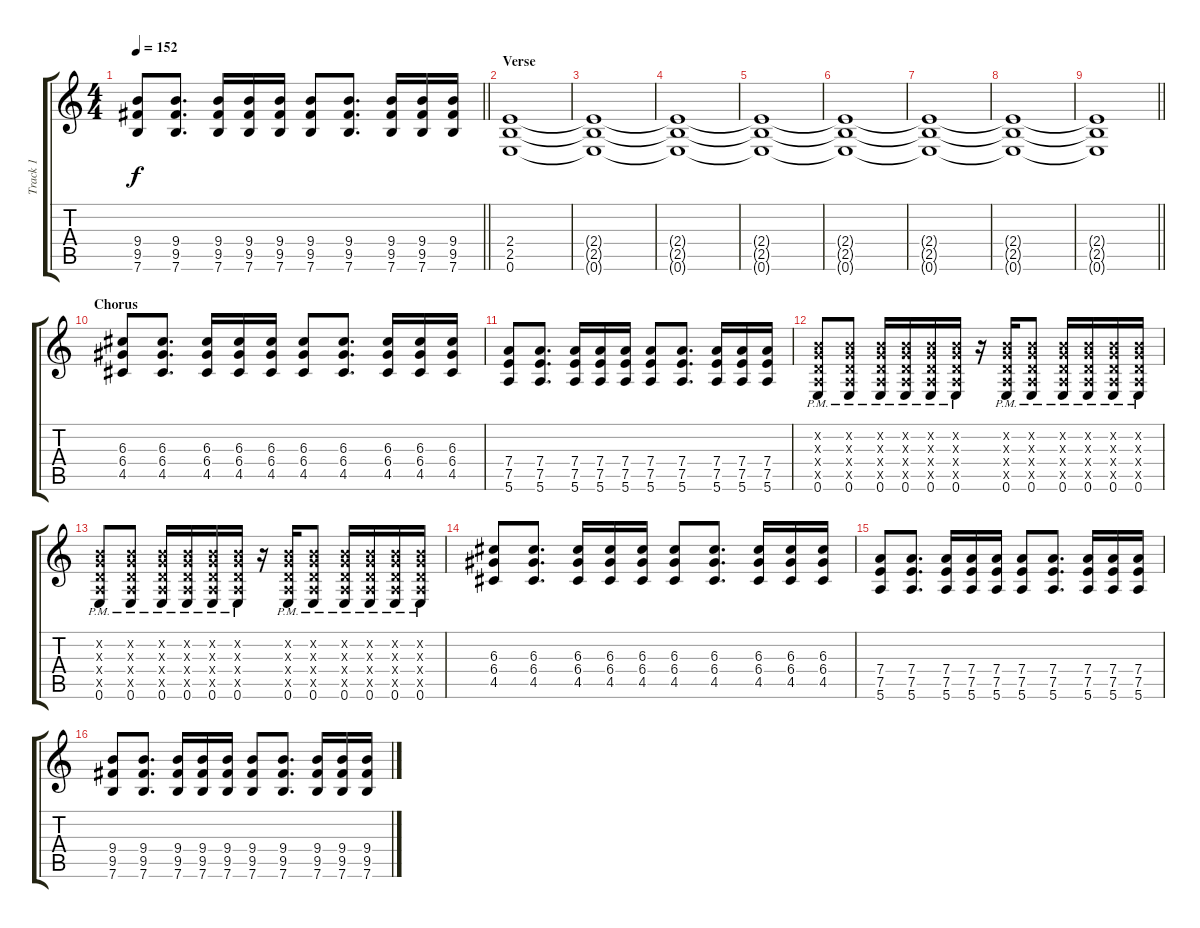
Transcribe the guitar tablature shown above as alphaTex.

\track ("Track 1" "Track 1") {instrument distortionguitar}
\staff {score tabs}
\tuning (E4 B3 G3 D3 A2 E2) {hide}
\ts (4 4)
\tempo 152
\clef g2
\barLineRight lightlight
\ks c
(9.4 9.5 7.6).8{dy f} (9.4 9.5 7.6).8{d} (9.4 9.5 7.6).16 (9.4 9.5 7.6).16 (9.4 9.5 7.6).16 (9.4 9.5 7.6).8 (9.4 9.5 7.6).8{d} (9.4 9.5 7.6).16 (9.4 9.5 7.6).16 (9.4 9.5 7.6).16 |
\section ("" "Verse")
(2.4 2.5 0.6).1 |
(2.4{t} 2.5{t} 0.6{t}).1 |
(2.4{t} 2.5{t} 0.6{t}).1 |
(2.4{t} 2.5{t} 0.6{t}).1 |
(2.4{t} 2.5{t} 0.6{t}).1 |
(2.4{t} 2.5{t} 0.6{t}).1 |
(2.4{t} 2.5{t} 0.6{t}).1 |
\barLineRight lightlight
(2.4{t} 2.5{t} 0.6{t}).1 |
\section ("" "Chorus")
(6.3 6.4 4.5).8 (6.3 6.4 4.5).8{d} (6.3 6.4 4.5).16 (6.3 6.4 4.5).16 (6.3 6.4 4.5).16 (6.3 6.4 4.5).8 (6.3 6.4 4.5).8{d} (6.3 6.4 4.5).16 (6.3 6.4 4.5).16 (6.3 6.4 4.5).16 |
(7.4 7.5 5.6).8 (7.4 7.5 5.6).8{d} (7.4 7.5 5.6).16 (7.4 7.5 5.6).16 (7.4 7.5 5.6).16 (7.4 7.5 5.6).8 (7.4 7.5 5.6).8{d} (7.4 7.5 5.6).16 (7.4 7.5 5.6).16 (7.4 7.5 5.6).16 |
(0.2{x} 0.3{x} 0.4{x} 0.5{x} 0.6{pm}).8 (0.2{x} 0.3{x} 0.4{x} 0.5{x} 0.6{pm}).8 (0.2{x} 0.3{x} 0.4{x} 0.5{x} 0.6{pm}).16 (0.2{x} 0.3{x} 0.4{x} 0.5{x} 0.6{pm}).16 (0.2{x} 0.3{x} 0.4{x} 0.5{x} 0.6{pm}).16 (0.2{x} 0.3{x} 0.4{x} 0.5{x} 0.6{pm}).16 r.16 (0.2{x} 0.3{x} 0.4{x} 0.5{x} 0.6{pm}).16 (0.2{x} 0.3{x} 0.4{x} 0.5{x} 0.6{pm}).8 (0.2{x} 0.3{x} 0.4{x} 0.5{x} 0.6{pm}).16 (0.2{x} 0.3{x} 0.4{x} 0.5{x} 0.6{pm}).16 (0.2{x} 0.3{x} 0.4{x} 0.5{x} 0.6{pm}).16 (0.2{x} 0.3{x} 0.4{x} 0.5{x} 0.6{pm}).16 |
(0.2{x} 0.3{x} 0.4{x} 0.5{x} 0.6{pm}).8 (0.2{x} 0.3{x} 0.4{x} 0.5{x} 0.6{pm}).8 (0.2{x} 0.3{x} 0.4{x} 0.5{x} 0.6{pm}).16 (0.2{x} 0.3{x} 0.4{x} 0.5{x} 0.6{pm}).16 (0.2{x} 0.3{x} 0.4{x} 0.5{x} 0.6{pm}).16 (0.2{x} 0.3{x} 0.4{x} 0.5{x} 0.6{pm}).16 r.16 (0.2{x} 0.3{x} 0.4{x} 0.5{x} 0.6{pm}).16 (0.2{x} 0.3{x} 0.4{x} 0.5{x} 0.6{pm}).8 (0.2{x} 0.3{x} 0.4{x} 0.5{x} 0.6{pm}).16 (0.2{x} 0.3{x} 0.4{x} 0.5{x} 0.6{pm}).16 (0.2{x} 0.3{x} 0.4{x} 0.5{x} 0.6{pm}).16 (0.2{x} 0.3{x} 0.4{x} 0.5{x} 0.6{pm}).16 |
(6.3 6.4 4.5).8 (6.3 6.4 4.5).8{d} (6.3 6.4 4.5).16 (6.3 6.4 4.5).16 (6.3 6.4 4.5).16 (6.3 6.4 4.5).8 (6.3 6.4 4.5).8{d} (6.3 6.4 4.5).16 (6.3 6.4 4.5).16 (6.3 6.4 4.5).16 |
(7.4 7.5 5.6).8 (7.4 7.5 5.6).8{d} (7.4 7.5 5.6).16 (7.4 7.5 5.6).16 (7.4 7.5 5.6).16 (7.4 7.5 5.6).8 (7.4 7.5 5.6).8{d} (7.4 7.5 5.6).16 (7.4 7.5 5.6).16 (7.4 7.5 5.6).16 |
(9.4 9.5 7.6).8 (9.4 9.5 7.6).8{d} (9.4 9.5 7.6).16 (9.4 9.5 7.6).16 (9.4 9.5 7.6).16 (9.4 9.5 7.6).8 (9.4 9.5 7.6).8{d} (9.4 9.5 7.6).16 (9.4 9.5 7.6).16 (9.4 9.5 7.6).16
